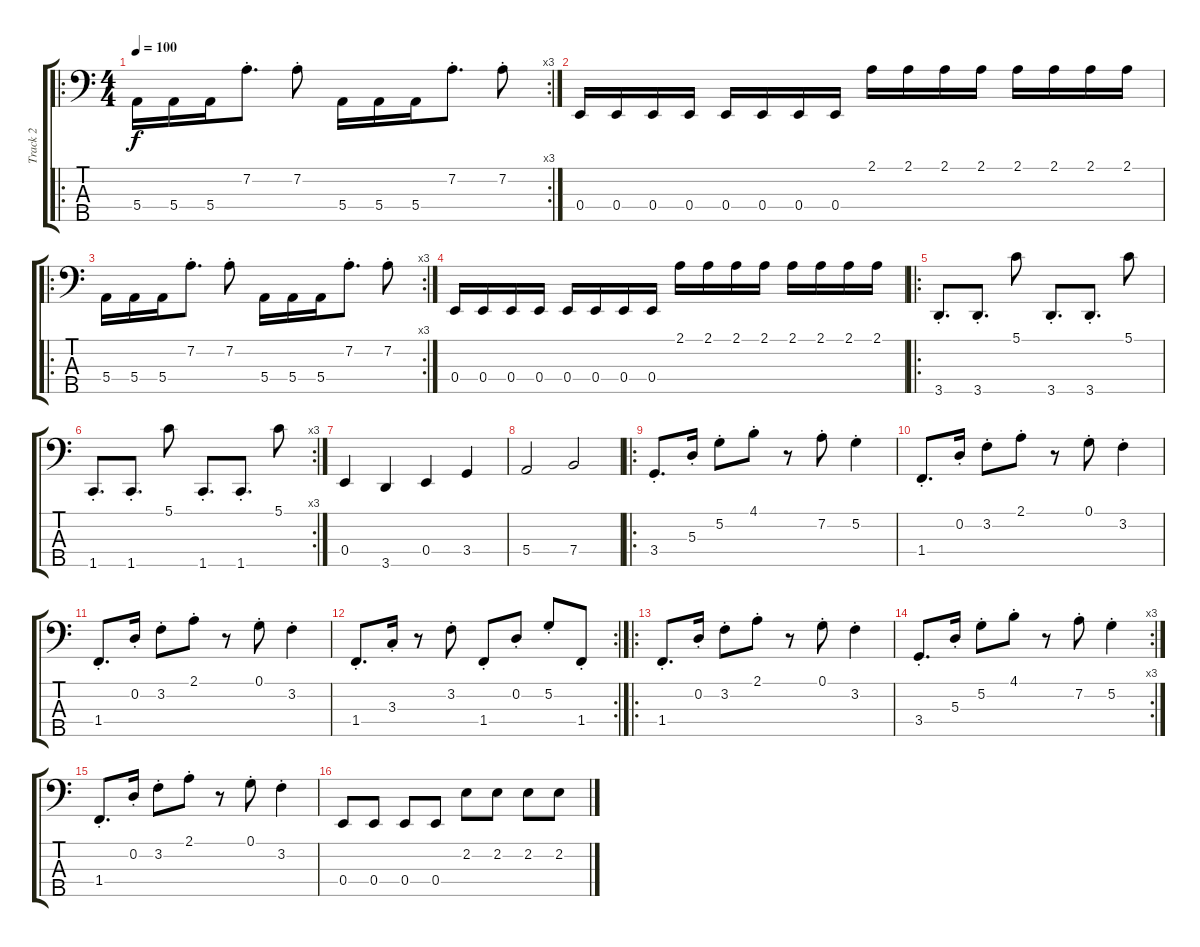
\track ("Track 2" "Track 2") {instrument electricbassfinger}
\staff {score tabs}
\tuning (G2 D2 A1 E1 B0) {hide}
\ro
\rc 3
\ts (4 4)
\tempo 100
\clef f4
\ks c
5.4.16{dy f} 5.4.16 5.4.16 7.2{st}.8{d} 7.2{st}.8 5.4.16 5.4.16 5.4.16 7.2{st}.8{d} 7.2{st}.8 |
0.4.16 0.4.16 0.4.16 0.4.16 0.4.16 0.4.16 0.4.16 0.4.16 2.1.16 2.1.16 2.1.16 2.1.16 2.1.16 2.1.16 2.1.16 2.1.16 |
\ro
\rc 3
5.4.16 5.4.16 5.4.16 7.2{st}.8{d} 7.2{st}.8 5.4.16 5.4.16 5.4.16 7.2{st}.8{d} 7.2{st}.8 |
0.4.16 0.4.16 0.4.16 0.4.16 0.4.16 0.4.16 0.4.16 0.4.16 2.1.16 2.1.16 2.1.16 2.1.16 2.1.16 2.1.16 2.1.16 2.1.16 |
\ro
3.5{st}.8{d} 3.5{st}.8{d} 5.1.8 3.5{st}.8{d} 3.5{st}.8{d} 5.1.8 |
\rc 3
1.5{st}.8{d} 1.5{st}.8{d} 5.1.8 1.5{st}.8{d} 1.5{st}.8{d} 5.1.8 |
0.4.4 3.5.4 0.4.4 3.4.4 |
5.4.2 7.4.2 |
\ro
3.4{st}.8{d} 5.3{st}.16 5.2{st}.8 4.1{st}.8 r.8 7.2{st}.8 5.2{st}.4 |
1.4{st}.8{d} 0.2{st}.16 3.2{st}.8 2.1{st}.8 r.8 0.1{st}.8 3.2{st}.4 |
1.4{st}.8{d} 0.2{st}.16 3.2{st}.8 2.1{st}.8 r.8 0.1{st}.8 3.2{st}.4 |
\rc 2
1.4{st}.8{d} 3.3{st}.16 r.8 3.2{st}.8 1.4{st}.8 0.2{st}.8 5.2{st}.8 1.4{st}.8 |
\ro
1.4{st}.8{d} 0.2{st}.16 3.2{st}.8 2.1{st}.8 r.8 0.1{st}.8 3.2{st}.4 |
\rc 3
3.4{st}.8{d} 5.3{st}.16 5.2{st}.8 4.1{st}.8 r.8 7.2{st}.8 5.2{st}.4 |
1.4{st}.8{d} 0.2{st}.16 3.2{st}.8 2.1{st}.8 r.8 0.1{st}.8 3.2{st}.4 |
0.4.8 0.4.8 0.4.8 0.4.8 2.2.8 2.2.8 2.2.8 2.2.8
